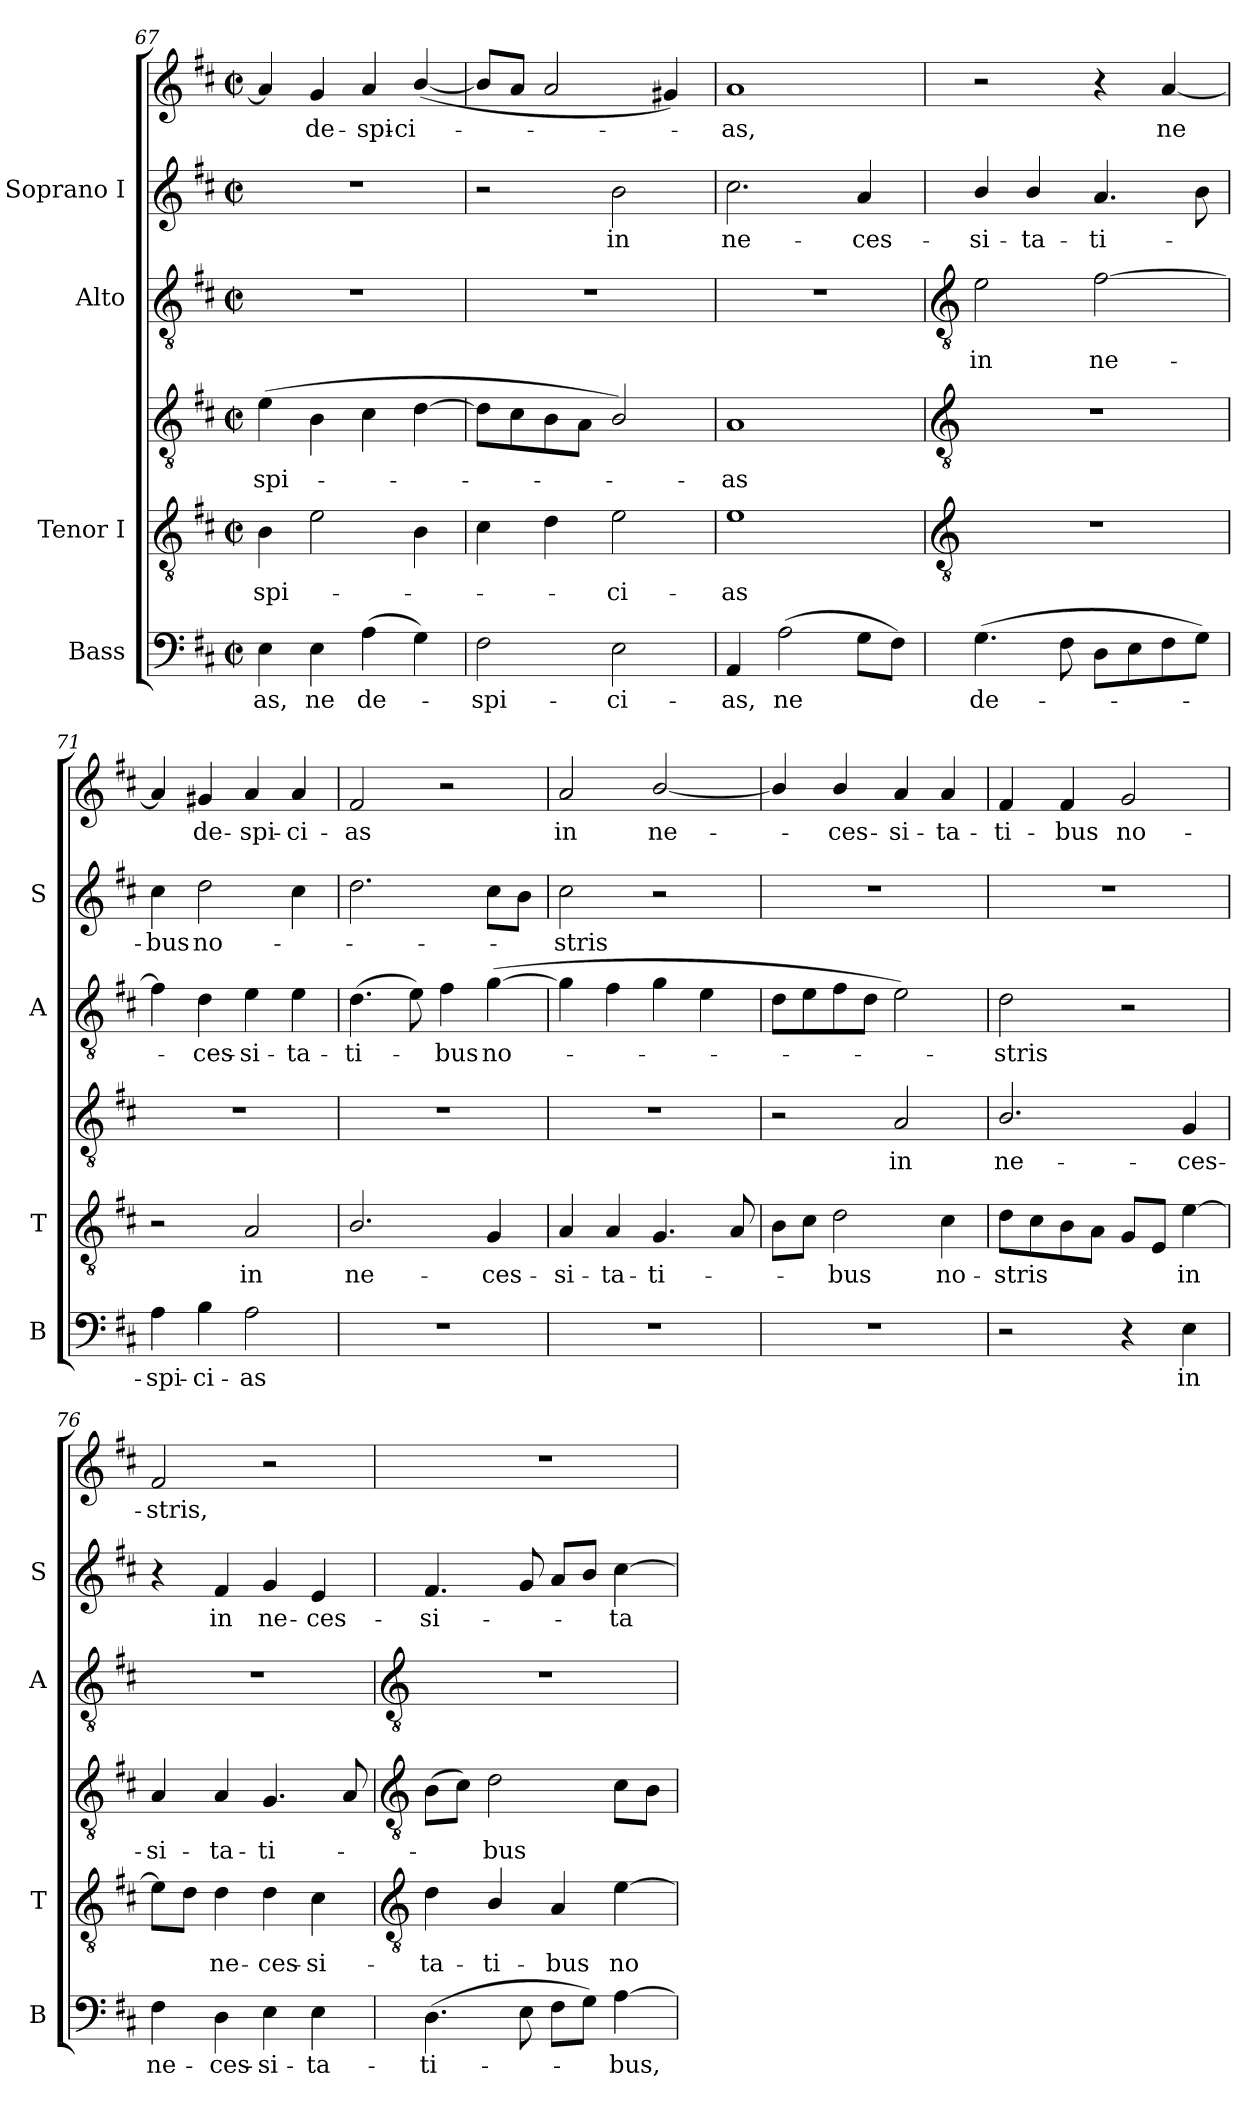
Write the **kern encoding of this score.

**kern	**text	**kern	**text	**kern	**text	**kern	**text	**kern	**text	**kern	**text
*part4	*part4	*part3	*part3	*part3	*part3	*part2	*part2	*part1	*part1	*part1	*part1
*staff6	*staff6	*staff5	*staff5	*staff4	*staff4	*staff3	*staff3	*staff2	*staff2	*staff1	*staff1
*I"Bass	*	*I"Tenor I	*	*	*	*I"Alto	*	*I"Soprano I	*	*	*
*I'B	*	*I'T	*	*	*	*I'A	*	*I'S	*	*	*
*clefF4	*	*clefGv2	*	*clefGv2	*	*clefGv2	*	*clefG2	*	*clefG2	*
*k[f#c#]	*	*k[f#c#]	*	*k[f#c#]	*	*k[f#c#]	*	*k[f#c#]	*	*k[f#c#]	*
*D:	*	*D:	*	*D:	*	*D:	*	*D:	*	*D:	*
*M2/2	*	*M2/2	*	*M2/2	*	*M2/2	*	*M2/2	*	*M2/2	*
*met(c|)	*	*met(c|)	*	*met(c|)	*	*met(c|)	*	*met(c|)	*	*met(c|)	*
=67	=67	=67	=67	=67	=67	=67	=67	=67	=67	=67	=67
!	!LO:LY:b	!	!LO:LY:b	!	!LO:LY:b	!	!	!	!	!	!
4E	-as,	4B	spi-	(>4e	-spi-	1r	.	1r	.	4a]	.
!	!LO:LY:b	!	!	!	!	!	!	!	!	!	!LO:LY:b
4E	ne	2e	.	4B	.	.	.	.	.	4g	de-
!	!LO:LY:b	!	!	!	!	!	!	!	!	!	!LO:LY:b
(>4A	de-	.	.	4c#	.	.	.	.	.	4a	-spi-
!	!	!	!	!	!	!	!	!	!	!	!LO:LY:b
4G)	.	4B	.	[4d	.	.	.	.	.	(<[4b/	-ci-
=68	=68	=68	=68	=68	=68	=68	=68	=68	=68	=68	=68
!	!LO:LY:b	!	!	!	!	!	!	!	!	!	!
2F#	spi-	4c#	.	8dL]	.	1r	.	2r	.	8bL]	.
.	.	.	.	8c#	.	.	.	.	.	8aJ	.
.	.	4d	.	8B	.	.	.	.	.	2a	.
.	.	.	.	8AJ	.	.	.	.	.	.	.
!	!LO:LY:b	!	!LO:LY:b	!	!	!	!	!	!LO:LY:b	!	!
2E	-ci-	2e	ci-	2B/)	.	.	.	2b	in	.	.
.	.	.	.	.	.	.	.	.	.	4g#)	.
=69	=69	=69	=69	=69	=69	=69	=69	=69	=69	=69	=69
!	!LO:LY:b	!	!LO:LY:b	!	!LO:LY:b	!	!	!	!LO:LY:b	!	!LO:LY:b
4AA	-as,	1e	as	1A	-as	1r	.	2.cc#	ne-	1a	as,
!	!LO:LY:b	!	!	!	!	!	!	!	!	!	!
(>2A	ne	.	.	.	.	.	.	.	.	.	.
!	!	!	!	!	!	!	!	!	!LO:LY:b	!	!
8GL	.	.	.	.	.	.	.	4a	-ces-	.	.
8F#J)	.	.	.	.	.	.	.	.	.	.	.
!!LO:LB:g=z
=70	=70	=70	=70	=70	=70	=70	=70	=70	=70	=70	=70
*	*	*clefGv2	*	*clefGv2	*	*clefGv2	*	*	*	*	*
!	!LO:LY:b	!	!	!	!	!	!LO:LY:b	!	!LO:LY:b	!	!
(>4.G	de-	1r	.	1r	.	2e	in	4b/	si-	2r	.
!	!	!	!	!	!	!	!	!	!LO:LY:b	!	!
.	.	.	.	.	.	.	.	4b/	-ta-	.	.
8F#	.	.	.	.	.	.	.	.	.	.	.
!	!	!	!	!	!	!	!LO:LY:b	!	!LO:LY:b	!	!
8DL	.	.	.	.	.	[2f#	ne-	4.a	-ti-	4r	.
8E	.	.	.	.	.	.	.	.	.	.	.
!	!	!	!	!	!	!	!	!	!	!	!LO:LY:b
8F#	.	.	.	.	.	.	.	.	.	[4a	-ne
8GJ)	.	.	.	.	.	.	.	8b	.	.	.
=71	=71	=71	=71	=71	=71	=71	=71	=71	=71	=71	=71
!	!LO:LY:b	!	!	!	!	!	!	!	!LO:LY:b	!	!
4A	spi-	2r	.	1r	.	4f#]	.	4cc#	-bus	4a]	.
!	!LO:LY:b	!	!	!	!	!	!LO:LY:b	!	!LO:LY:b	!	!LO:LY:b
4B	-ci-	.	.	.	.	4d	ces-	2dd	no-	4g#X	de-
!	!LO:LY:b	!	!LO:LY:b	!	!	!	!LO:LY:b	!	!	!	!LO:LY:b
2A	-as	2A	in	.	.	4e	-si-	.	.	4a	-spi-
!	!	!	!	!	!	!	!LO:LY:b	!	!	!	!LO:LY:b
.	.	.	.	.	.	4e	-ta-	4cc#	.	4a	-ci-
=72	=72	=72	=72	=72	=72	=72	=72	=72	=72	=72	=72
!	!	!	!LO:LY:b	!	!	!	!LO:LY:b	!	!	!	!LO:LY:b
1r	.	2.B/	ne-	1r	.	(>4.d	-ti-	2.dd	.	2f#	as
.	.	.	.	.	.	8e)	.	.	.	.	.
!	!	!	!	!	!	!	!LO:LY:b	!	!	!	!
.	.	.	.	.	.	4f#	bus	.	.	2r	.
!	!	!	!LO:LY:b	!	!	!	!LO:LY:b	!	!	!	!
.	.	4G	-ces-	.	.	(>[4g	no-	8cc#L	.	.	.
.	.	.	.	.	.	.	.	8bJ	.	.	.
=73	=73	=73	=73	=73	=73	=73	=73	=73	=73	=73	=73
!	!	!	!LO:LY:b	!	!	!	!	!	!LO:LY:b	!	!LO:LY:b
1r	.	4A	-si-	1r	.	4g]	.	2cc#	stris	2a	in
!	!	!	!LO:LY:b	!	!	!	!	!	!	!	!
.	.	4A	-ta-	.	.	4f#	.	.	.	.	.
!	!	!	!LO:LY:b	!	!	!	!	!	!	!	!LO:LY:b
.	.	4.G	-ti-	.	.	4g	.	2r	.	[2b/	ne-
.	.	.	.	.	.	4e	.	.	.	.	.
.	.	8A	.	.	.	.	.	.	.	.	.
=74	=74	=74	=74	=74	=74	=74	=74	=74	=74	=74	=74
1r	.	8BL	.	2r	.	8dL	.	1r	.	4b/]	.
.	.	8c#J	.	.	.	8e	.	.	.	.	.
!	!	!	!LO:LY:b	!	!	!	!	!	!	!	!LO:LY:b
.	.	2d	bus	.	.	8f#	.	.	.	4b/	ces-
.	.	.	.	.	.	8dJ	.	.	.	.	.
!	!	!	!	!	!LO:LY:b	!	!	!	!	!	!LO:LY:b
.	.	.	.	2A	in	2e)	.	.	.	4a	-si-
!	!	!	!LO:LY:b	!	!	!	!	!	!	!	!LO:LY:b
.	.	4c#	no-	.	.	.	.	.	.	4a	-ta-
=75	=75	=75	=75	=75	=75	=75	=75	=75	=75	=75	=75
!	!	!	!LO:LY:b	!	!LO:LY:b	!	!LO:LY:b	!	!	!	!LO:LY:b
2r	.	8dL	-stris	2.B/	-ne-	2d	stris	1r	.	4f#	-ti-
.	.	8c#	.	.	.	.	.	.	.	.	.
!	!	!	!	!	!	!	!	!	!	!	!LO:LY:b
.	.	8B	.	.	.	.	.	.	.	4f#	-bus
.	.	8AJ	.	.	.	.	.	.	.	.	.
!	!	!	!	!	!	!	!	!	!	!	!LO:LY:b
4r	.	8GL	.	.	.	2r	.	.	.	2g	no-
.	.	8EJ	.	.	.	.	.	.	.	.	.
!	!LO:LY:b	!	!LO:LY:b	!	!LO:LY:b	!	!	!	!	!	!
4E	in	[4e	in	4G	-ces-	.	.	.	.	.	.
=76	=76	=76	=76	=76	=76	=76	=76	=76	=76	=76	=76
!	!LO:LY:b	!	!	!	!LO:LY:b	!	!	!	!	!	!LO:LY:b
4F#	ne-	8eL]	.	4A	si-	1r	.	4r	.	2f#	-stris,
.	.	8dJ	.	.	.	.	.	.	.	.	.
!	!LO:LY:b	!	!LO:LY:b	!	!LO:LY:b	!	!	!	!LO:LY:b	!	!
4D	-ces-	4d	ne-	4A	-ta-	.	.	4f#	in	.	.
!	!LO:LY:b	!	!LO:LY:b	!	!LO:LY:b	!	!	!	!LO:LY:b	!	!
4E	-si-	4d	-ces-	4.G	-ti-	.	.	4g	ne-	2r	.
!	!LO:LY:b	!	!LO:LY:b	!	!	!	!	!	!LO:LY:b	!	!
4E	-ta-	4c#	-si-	.	.	.	.	4e	-ces-	.	.
.	.	.	.	8A	.	.	.	.	.	.	.
!!LO:LB:g=z
=77	=77	=77	=77	=77	=77	=77	=77	=77	=77	=77	=77
*	*	*clefGv2	*	*clefGv2	*	*clefGv2	*	*	*	*	*
!	!LO:LY:b	!	!LO:LY:b	!	!	!	!	!	!LO:LY:b	!	!
(>4.D	-ti-	4d	ta-	(>8BL	.	1r	.	4.f#	-si-	1r	.
.	.	.	.	8c#J)	.	.	.	.	.	.	.
!	!	!	!LO:LY:b	!	!LO:LY:b	!	!	!	!	!	!
.	.	4B/	-ti-	2d	-bus	.	.	.	.	.	.
8E	.	.	.	.	.	.	.	8g	.	.	.
!	!	!	!LO:LY:b	!	!	!	!	!	!	!	!
8F#L	.	4A	-bus	.	.	.	.	8aL	.	.	.
8GJ)	.	.	.	.	.	.	.	8bJ	.	.	.
!	!LO:LY:b	!	!LO:LY:b	!	!	!	!	!	!LO:LY:b	!	!
[4A	bus,	[4e	no-	8c#L	.	.	.	[4cc#	ta-	.	.
.	.	.	.	8BJ	.	.	.	.	.	.	.
=	=	=	=	=	=	=	=	=	=	=	=
*-	*-	*-	*-	*-	*-	*-	*-	*-	*-	*-	*-
